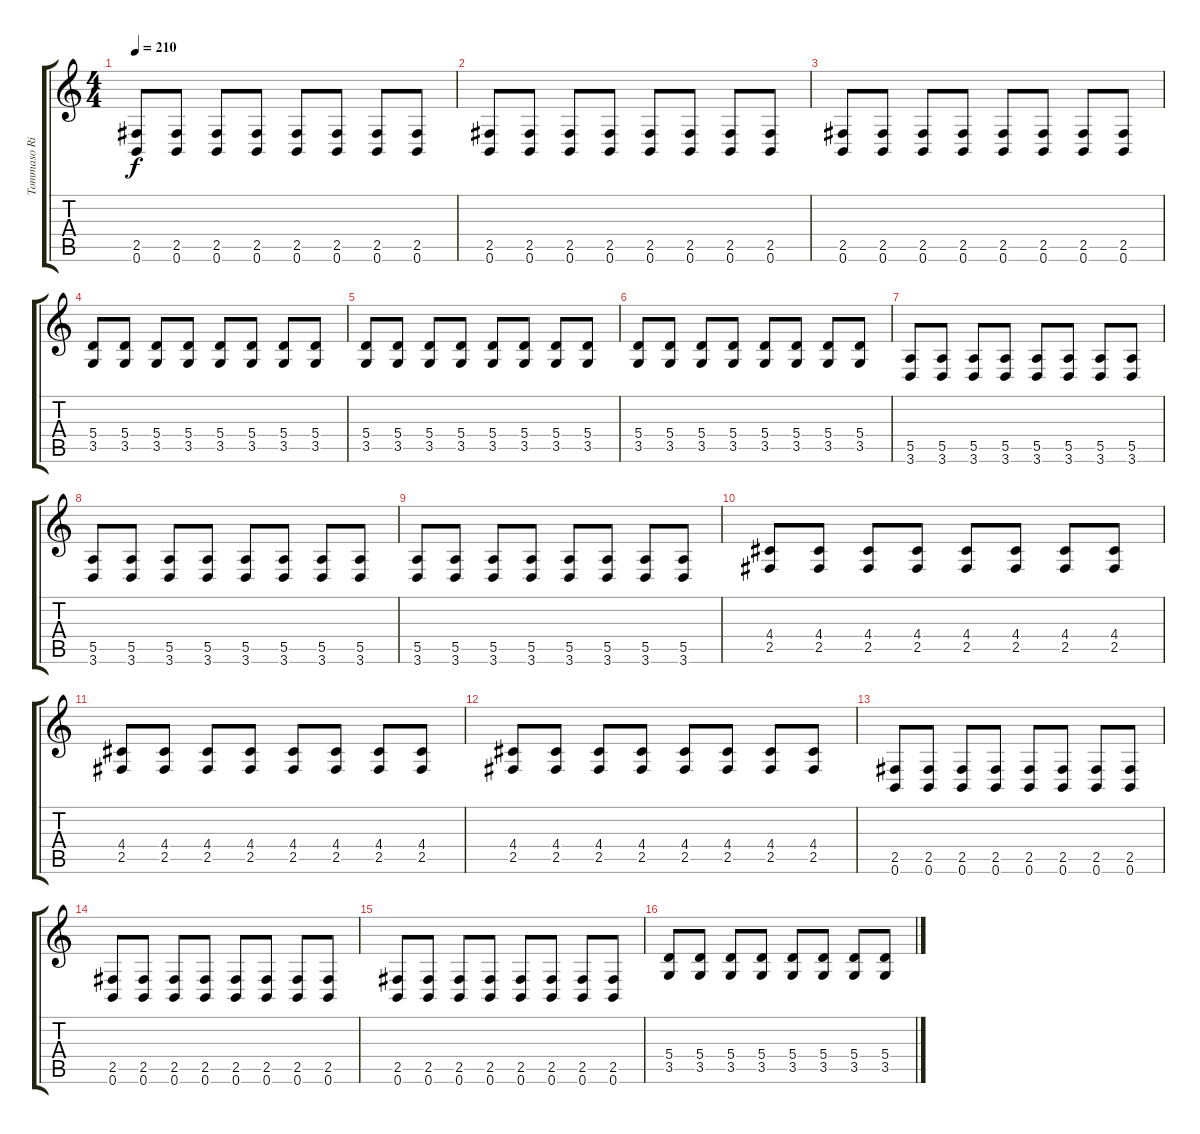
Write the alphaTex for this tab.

\track ("Tommaso Riccardi" "Tommaso Ri") {instrument overdrivenguitar}
\staff {score tabs}
\tuning (B3 Gb3 D3 A2 E2 B1) {hide}
\ts (4 4)
\tempo 210
\clef g2
\ks c
(2.5 0.6).8{dy f} (2.5 0.6).8 (2.5 0.6).8 (2.5 0.6).8 (2.5 0.6).8 (2.5 0.6).8 (2.5 0.6).8 (2.5 0.6).8 |
(2.5 0.6).8 (2.5 0.6).8 (2.5 0.6).8 (2.5 0.6).8 (2.5 0.6).8 (2.5 0.6).8 (2.5 0.6).8 (2.5 0.6).8 |
(2.5 0.6).8 (2.5 0.6).8 (2.5 0.6).8 (2.5 0.6).8 (2.5 0.6).8 (2.5 0.6).8 (2.5 0.6).8 (2.5 0.6).8 |
(5.4 3.5).8 (5.4 3.5).8 (5.4 3.5).8 (5.4 3.5).8 (5.4 3.5).8 (5.4 3.5).8 (5.4 3.5).8 (5.4 3.5).8 |
(5.4 3.5).8 (5.4 3.5).8 (5.4 3.5).8 (5.4 3.5).8 (5.4 3.5).8 (5.4 3.5).8 (5.4 3.5).8 (5.4 3.5).8 |
(5.4 3.5).8 (5.4 3.5).8 (5.4 3.5).8 (5.4 3.5).8 (5.4 3.5).8 (5.4 3.5).8 (5.4 3.5).8 (5.4 3.5).8 |
(5.5 3.6).8 (5.5 3.6).8 (5.5 3.6).8 (5.5 3.6).8 (5.5 3.6).8 (5.5 3.6).8 (5.5 3.6).8 (5.5 3.6).8 |
(5.5 3.6).8 (5.5 3.6).8 (5.5 3.6).8 (5.5 3.6).8 (5.5 3.6).8 (5.5 3.6).8 (5.5 3.6).8 (5.5 3.6).8 |
(5.5 3.6).8 (5.5 3.6).8 (5.5 3.6).8 (5.5 3.6).8 (5.5 3.6).8 (5.5 3.6).8 (5.5 3.6).8 (5.5 3.6).8 |
(4.4 2.5).8 (4.4 2.5).8 (4.4 2.5).8 (4.4 2.5).8 (4.4 2.5).8 (4.4 2.5).8 (4.4 2.5).8 (4.4 2.5).8 |
(4.4 2.5).8 (4.4 2.5).8 (4.4 2.5).8 (4.4 2.5).8 (4.4 2.5).8 (4.4 2.5).8 (4.4 2.5).8 (4.4 2.5).8 |
(4.4 2.5).8 (4.4 2.5).8 (4.4 2.5).8 (4.4 2.5).8 (4.4 2.5).8 (4.4 2.5).8 (4.4 2.5).8 (4.4 2.5).8 |
(2.5 0.6).8 (2.5 0.6).8 (2.5 0.6).8 (2.5 0.6).8 (2.5 0.6).8 (2.5 0.6).8 (2.5 0.6).8 (2.5 0.6).8 |
(2.5 0.6).8 (2.5 0.6).8 (2.5 0.6).8 (2.5 0.6).8 (2.5 0.6).8 (2.5 0.6).8 (2.5 0.6).8 (2.5 0.6).8 |
(2.5 0.6).8 (2.5 0.6).8 (2.5 0.6).8 (2.5 0.6).8 (2.5 0.6).8 (2.5 0.6).8 (2.5 0.6).8 (2.5 0.6).8 |
(5.4 3.5).8 (5.4 3.5).8 (5.4 3.5).8 (5.4 3.5).8 (5.4 3.5).8 (5.4 3.5).8 (5.4 3.5).8 (5.4 3.5).8
